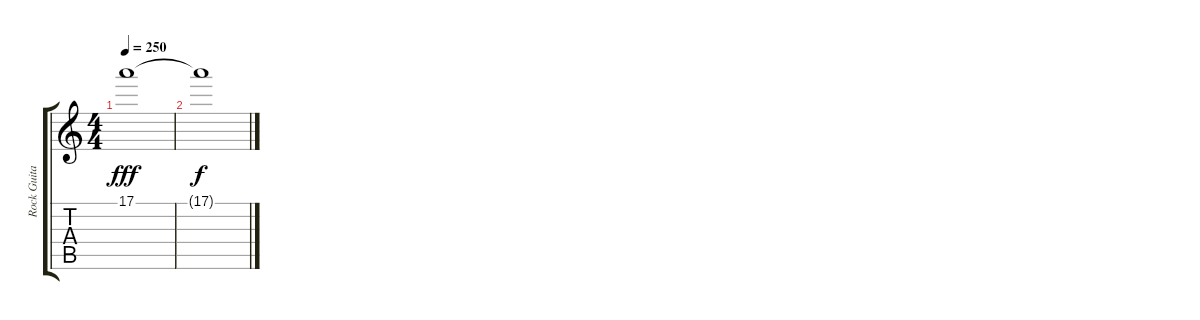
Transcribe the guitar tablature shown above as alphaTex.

\track ("Rock Guitar" "Rock Guita") {instrument overdrivenguitar}
\staff {score tabs}
\tuning (E4 B3 G3 D3 A2 E2) {hide}
\ts (4 4)
\tempo 250
\clef g2
\ks c
17.1.1{dy fff} |
17.1{t}.1{dy f}
